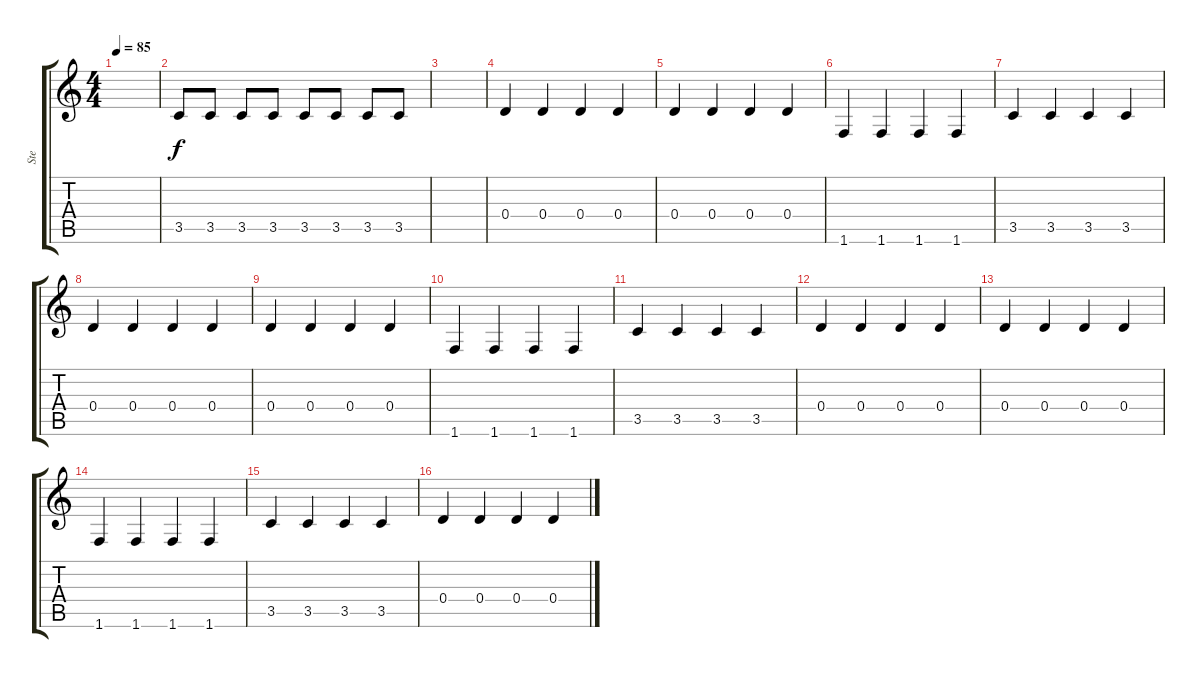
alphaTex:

\track ("Ste" "Ste") {instrument electricbassfinger}
\staff {score tabs}
\tuning (E4 B3 G3 D3 A2 E2) {hide}
\ts (4 4)
\tempo 85
\clef g2
\ks c
|
3.5.8 3.5.8 3.5.8 3.5.8 3.5.8 3.5.8 3.5.8 3.5.8 |
|
0.4.4 0.4.4 0.4.4 0.4.4 |
0.4.4 0.4.4 0.4.4 0.4.4 |
1.6.4 1.6.4 1.6.4 1.6.4 |
3.5.4 3.5.4 3.5.4 3.5.4 |
0.4.4 0.4.4 0.4.4 0.4.4 |
0.4.4 0.4.4 0.4.4 0.4.4 |
1.6.4 1.6.4 1.6.4 1.6.4 |
3.5.4 3.5.4 3.5.4 3.5.4 |
0.4.4 0.4.4 0.4.4 0.4.4 |
0.4.4 0.4.4 0.4.4 0.4.4 |
1.6.4 1.6.4 1.6.4 1.6.4 |
3.5.4 3.5.4 3.5.4 3.5.4 |
0.4.4 0.4.4 0.4.4 0.4.4
